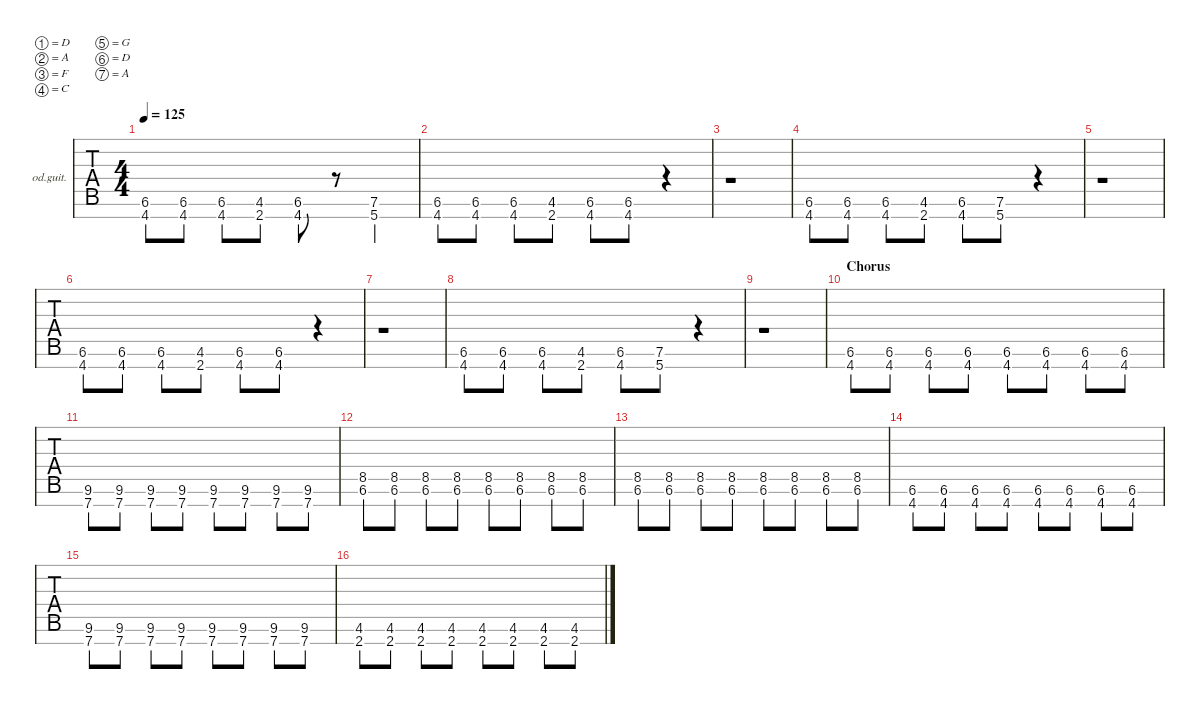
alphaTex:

\defaultSystemsLayout 4
\hideDynamics
\bracketExtendMode nobrackets
\firstSystemTrackNameOrientation horizontal
\otherSystemsTrackNameOrientation horizontal
\track ("7str" "od.guit.") {defaultSystemsLayout 4 solo instrument overdrivenguitar}
\staff {tabs}
\tuning (D4 A3 F3 C3 G2 D2 A1)
\ts (4 4)
\scale
1.20972
\tempo 125
\accidentals auto
\clef g2
\ottava regular
\simile none
\scale
0.930095
\ks c#minor
(6.6{acc #} 4.7{acc #}).8{dy mf beam Up} (6.6{acc #} 4.7{acc #}).8{beam Up} (6.6{acc #} 4.7{acc #}).8{beam Up} (4.6{acc #} 2.7{acc forcenatural}).8{beam Up} (6.6{acc #} 4.7{acc #}).8{beam Up} r.8{beam Up} (7.6{acc forcenatural} 5.7{acc forcenatural}).4{beam Up} |
\scale
0.930095
\scale
1.20972 (6.6{acc #} 4.7{acc #}).8{beam Up} (6.6{acc #} 4.7{acc #}).8{beam Up} (6.6{acc #} 4.7{acc #}).8{beam Up} (4.6{acc #} 2.7{acc forcenatural}).8{beam Up} (6.6{acc #} 4.7{acc #}).8{beam Up} (6.6{acc #} 4.7{acc #}).8{beam Up} r.4{beam Up} |
\scale
0.930095
\scale
0.930095 r.1{beam Down} |
\scale
0.930095
\scale
0.930095 (6.6{acc #} 4.7{acc #}).8{beam Up} (6.6{acc #} 4.7{acc #}).8{beam Up} (6.6{acc #} 4.7{acc #}).8{beam Up} (4.6{acc #} 2.7{acc forcenatural}).8{beam Up} (6.6{acc #} 4.7{acc #}).8{beam Up} (7.6{acc forcenatural} 5.7{acc forcenatural}).8{beam Up} r.4{beam Up} |
\scale
1.20972
\scale
0.930095 r.1{beam Down} |
\scale
0.930095
\scale
1.20529 (6.6{acc #} 4.7{acc #}).8{beam Up} (6.6{acc #} 4.7{acc #}).8{beam Up} (6.6{acc #} 4.7{acc #}).8{beam Up} (4.6{acc #} 2.7{acc forcenatural}).8{beam Up} (6.6{acc #} 4.7{acc #}).8{beam Up} (6.6{acc #} 4.7{acc #}).8{beam Up} r.4{beam Up} |
\scale
0.930095
\scale
0.925674 r.1{beam Down} |
\scale
0.930095
\scale
0.925674 (6.6{acc #} 4.7{acc #}).8{beam Up} (6.6{acc #} 4.7{acc #}).8{beam Up} (6.6{acc #} 4.7{acc #}).8{beam Up} (4.6{acc #} 2.7{acc forcenatural}).8{beam Up} (6.6{acc #} 4.7{acc #}).8{beam Up} (7.6{acc forcenatural} 5.7{acc forcenatural}).8{beam Up} r.4{beam Up} |
\scale
1.22298
\scale
0.943358 r.1{beam Down} |
\section ("" "Chorus")
\scale
0.925674
\scale
1.20972 (6.6{acc #} 4.7{acc #}).8{beam Up} (6.6{acc #} 4.7{acc #}).8{beam Up} (6.6{acc #} 4.7{acc #}).8{beam Up} (6.6{acc #} 4.7{acc #}).8{beam Up} (6.6{acc #} 4.7{acc #}).8{beam Up} (6.6{acc #} 4.7{acc #}).8{beam Up} (6.6{acc #} 4.7{acc #}).8{beam Up} (6.6{acc #} 4.7{acc #}).8{beam Up} |
\scale
0.925674
\scale
0.930095 (9.6{acc forcenatural} 7.7{acc forcenatural}).8{beam Up} (9.6{acc forcenatural} 7.7{acc forcenatural}).8{beam Up} (9.6{acc forcenatural} 7.7{acc forcenatural}).8{beam Up} (9.6{acc forcenatural} 7.7{acc forcenatural}).8{beam Up} (9.6{acc forcenatural} 7.7{acc forcenatural}).8{beam Up} (9.6{acc forcenatural} 7.7{acc forcenatural}).8{beam Up} (9.6{acc forcenatural} 7.7{acc forcenatural}).8{beam Up} (9.6{acc forcenatural} 7.7{acc forcenatural}).8{beam Up} |
\scale
0.925674
\scale
0.930095 (8.5{acc #} 6.6{acc #}).8{beam Up} (8.5{acc #} 6.6{acc #}).8{beam Up} (8.5{acc #} 6.6{acc #}).8{beam Up} (8.5{acc #} 6.6{acc #}).8{beam Up} (8.5{acc #} 6.6{acc #}).8{beam Up} (8.5{acc #} 6.6{acc #}).8{beam Up} (8.5{acc #} 6.6{acc #}).8{beam Up} (8.5{acc #} 6.6{acc #}).8{beam Up} |
\scale
1.20972
\scale
0.930095 (8.5{acc #} 6.6{acc #}).8{beam Up} (8.5{acc #} 6.6{acc #}).8{beam Up} (8.5{acc #} 6.6{acc #}).8{beam Up} (8.5{acc #} 6.6{acc #}).8{beam Up} (8.5{acc #} 6.6{acc #}).8{beam Up} (8.5{acc #} 6.6{acc #}).8{beam Up} (8.5{acc #} 6.6{acc #}).8{beam Up} (8.5{acc #} 6.6{acc #}).8{beam Up} |
\scale
0.930095
\scale
1.20972 (6.6{acc #} 4.7{acc #}).8{beam Up} (6.6{acc #} 4.7{acc #}).8{beam Up} (6.6{acc #} 4.7{acc #}).8{beam Up} (6.6{acc #} 4.7{acc #}).8{beam Up} (6.6{acc #} 4.7{acc #}).8{beam Up} (6.6{acc #} 4.7{acc #}).8{beam Up} (6.6{acc #} 4.7{acc #}).8{beam Up} (6.6{acc #} 4.7{acc #}).8{beam Up} |
\scale
0.930095
\scale
0.930095 (9.6{acc forcenatural} 7.7{acc forcenatural}).8{beam Up} (9.6{acc forcenatural} 7.7{acc forcenatural}).8{beam Up} (9.6{acc forcenatural} 7.7{acc forcenatural}).8{beam Up} (9.6{acc forcenatural} 7.7{acc forcenatural}).8{beam Up} (9.6{acc forcenatural} 7.7{acc forcenatural}).8{beam Up} (9.6{acc forcenatural} 7.7{acc forcenatural}).8{beam Up} (9.6{acc forcenatural} 7.7{acc forcenatural}).8{beam Up} (9.6{acc forcenatural} 7.7{acc forcenatural}).8{beam Up} |
\scale
0.930095
\scale
0.930095 (4.6{acc #} 2.7{acc forcenatural}).8{beam Up} (4.6{acc #} 2.7{acc forcenatural}).8{beam Up} (4.6{acc #} 2.7{acc forcenatural}).8{beam Up} (4.6{acc #} 2.7{acc forcenatural}).8{beam Up} (4.6{acc #} 2.7{acc forcenatural}).8{beam Up} (4.6{acc #} 2.7{acc forcenatural}).8{beam Up} (4.6{acc #} 2.7{acc forcenatural}).8{beam Up} (4.6{acc #} 2.7{acc forcenatural}).8{beam Up}
